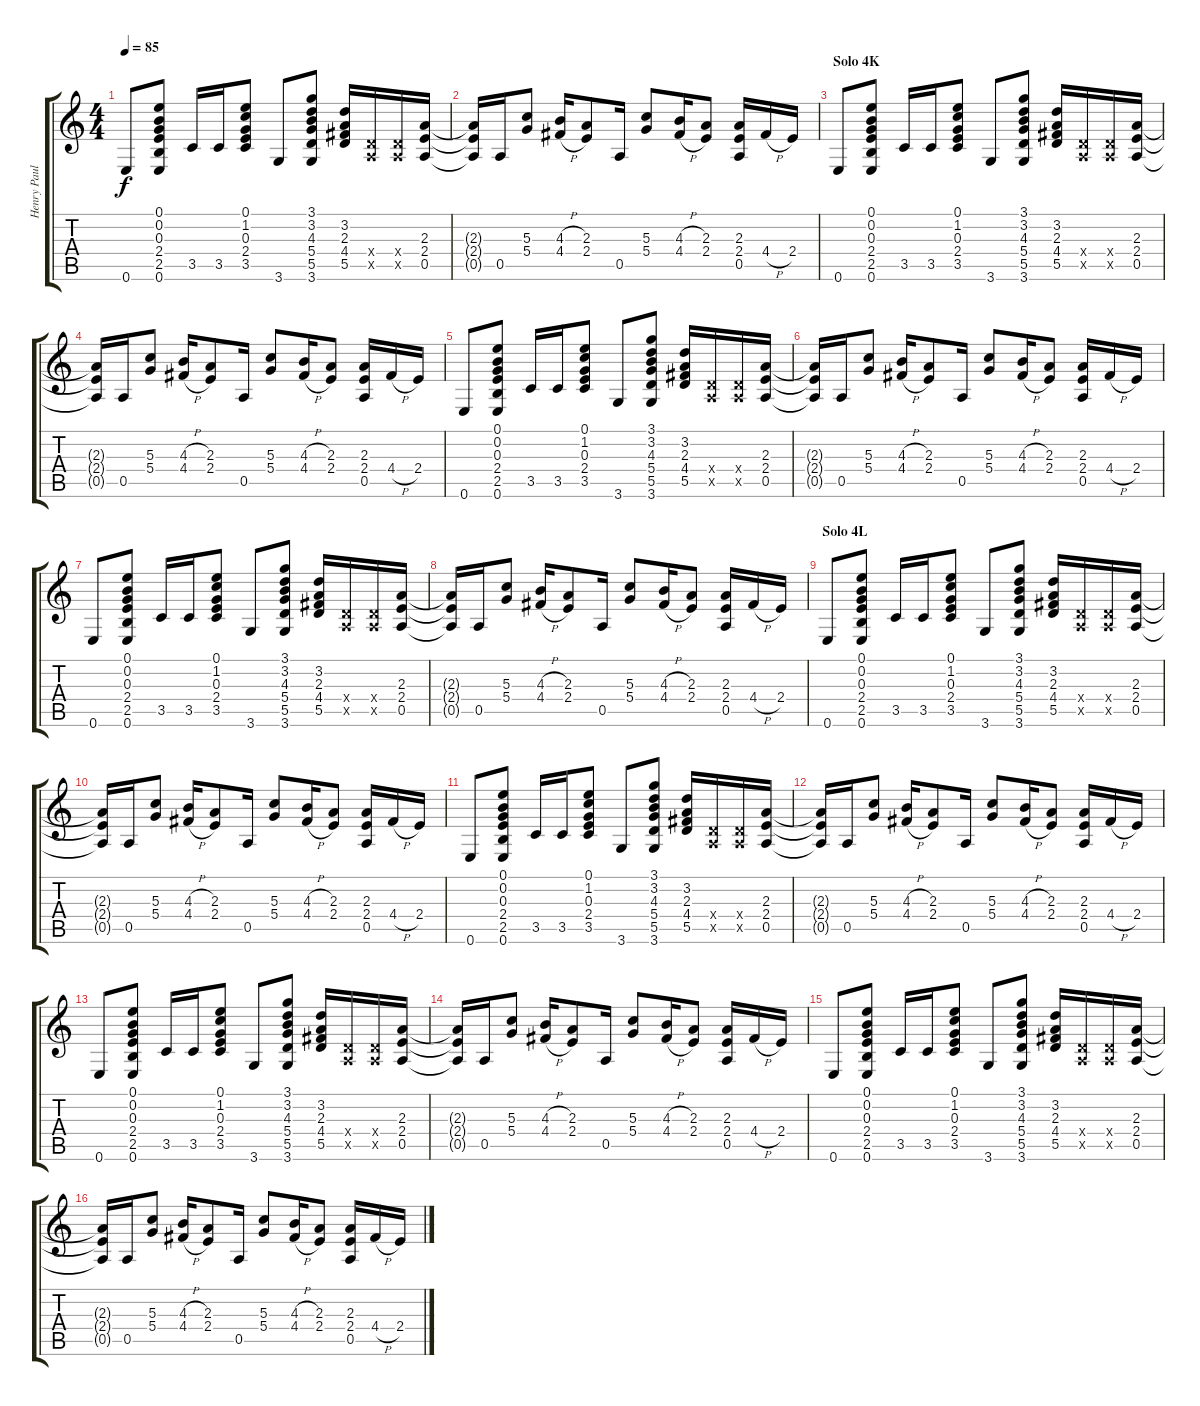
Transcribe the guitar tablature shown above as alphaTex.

\track ("Henry Paul Acoustic Rhythm" "Henry Paul") {instrument acousticguitarsteel}
\staff {score tabs}
\tuning (E4 B3 G3 D3 A2 E2) {hide}
\ts (4 4)
\tempo 85
\clef g2
\ks c
0.6.8{dy f} (0.1 0.2 0.3 2.4 2.5 0.6).8 3.5.16 3.5.16 (0.1 1.2 0.3 2.4 3.5).8 3.6.8 (3.1 3.2 4.3 5.4 5.5 3.6).8 (3.2 2.3 4.4 5.5).16 (0.4{x} 0.5{x}).16 (0.4{x} 0.5{x}).16 (2.3 2.4 0.5).16 |
(2.3{t} 2.4{t} 0.5{t}).16 0.5.16 (5.3 5.4).8 (4.3{h} 4.4{h}).16 (2.3 2.4).8 0.5.16 (5.3 5.4).8 (4.3{h} 4.4{h}).16 (2.3 2.4).8 (2.3 2.4 0.5).16 4.4{h}.16 2.4.16 |
\section ("" "Solo 4K")
0.6.8 (0.1 0.2 0.3 2.4 2.5 0.6).8 3.5.16 3.5.16 (0.1 1.2 0.3 2.4 3.5).8 3.6.8 (3.1 3.2 4.3 5.4 5.5 3.6).8 (3.2 2.3 4.4 5.5).16 (0.4{x} 0.5{x}).16 (0.4{x} 0.5{x}).16 (2.3 2.4 0.5).16 |
(2.3{t} 2.4{t} 0.5{t}).16 0.5.16 (5.3 5.4).8 (4.3{h} 4.4{h}).16 (2.3 2.4).8 0.5.16 (5.3 5.4).8 (4.3{h} 4.4{h}).16 (2.3 2.4).8 (2.3 2.4 0.5).16 4.4{h}.16 2.4.16 |
0.6.8 (0.1 0.2 0.3 2.4 2.5 0.6).8 3.5.16 3.5.16 (0.1 1.2 0.3 2.4 3.5).8 3.6.8 (3.1 3.2 4.3 5.4 5.5 3.6).8 (3.2 2.3 4.4 5.5).16 (0.4{x} 0.5{x}).16 (0.4{x} 0.5{x}).16 (2.3 2.4 0.5).16 |
(2.3{t} 2.4{t} 0.5{t}).16 0.5.16 (5.3 5.4).8 (4.3{h} 4.4{h}).16 (2.3 2.4).8 0.5.16 (5.3 5.4).8 (4.3{h} 4.4{h}).16 (2.3 2.4).8 (2.3 2.4 0.5).16 4.4{h}.16 2.4.16 |
0.6.8 (0.1 0.2 0.3 2.4 2.5 0.6).8 3.5.16 3.5.16 (0.1 1.2 0.3 2.4 3.5).8 3.6.8 (3.1 3.2 4.3 5.4 5.5 3.6).8 (3.2 2.3 4.4 5.5).16 (0.4{x} 0.5{x}).16 (0.4{x} 0.5{x}).16 (2.3 2.4 0.5).16 |
(2.3{t} 2.4{t} 0.5{t}).16 0.5.16 (5.3 5.4).8 (4.3{h} 4.4{h}).16 (2.3 2.4).8 0.5.16 (5.3 5.4).8 (4.3{h} 4.4{h}).16 (2.3 2.4).8 (2.3 2.4 0.5).16 4.4{h}.16 2.4.16 |
\section ("" "Solo 4L")
0.6.8 (0.1 0.2 0.3 2.4 2.5 0.6).8 3.5.16 3.5.16 (0.1 1.2 0.3 2.4 3.5).8 3.6.8 (3.1 3.2 4.3 5.4 5.5 3.6).8 (3.2 2.3 4.4 5.5).16 (0.4{x} 0.5{x}).16 (0.4{x} 0.5{x}).16 (2.3 2.4 0.5).16 |
(2.3{t} 2.4{t} 0.5{t}).16 0.5.16 (5.3 5.4).8 (4.3{h} 4.4{h}).16 (2.3 2.4).8 0.5.16 (5.3 5.4).8 (4.3{h} 4.4{h}).16 (2.3 2.4).8 (2.3 2.4 0.5).16 4.4{h}.16 2.4.16 |
0.6.8 (0.1 0.2 0.3 2.4 2.5 0.6).8 3.5.16 3.5.16 (0.1 1.2 0.3 2.4 3.5).8 3.6.8 (3.1 3.2 4.3 5.4 5.5 3.6).8 (3.2 2.3 4.4 5.5).16 (0.4{x} 0.5{x}).16 (0.4{x} 0.5{x}).16 (2.3 2.4 0.5).16 |
(2.3{t} 2.4{t} 0.5{t}).16 0.5.16 (5.3 5.4).8 (4.3{h} 4.4{h}).16 (2.3 2.4).8 0.5.16 (5.3 5.4).8 (4.3{h} 4.4{h}).16 (2.3 2.4).8 (2.3 2.4 0.5).16 4.4{h}.16 2.4.16 |
0.6.8 (0.1 0.2 0.3 2.4 2.5 0.6).8 3.5.16 3.5.16 (0.1 1.2 0.3 2.4 3.5).8 3.6.8 (3.1 3.2 4.3 5.4 5.5 3.6).8 (3.2 2.3 4.4 5.5).16 (0.4{x} 0.5{x}).16 (0.4{x} 0.5{x}).16 (2.3 2.4 0.5).16 |
(2.3{t} 2.4{t} 0.5{t}).16 0.5.16 (5.3 5.4).8 (4.3{h} 4.4{h}).16 (2.3 2.4).8 0.5.16 (5.3 5.4).8 (4.3{h} 4.4{h}).16 (2.3 2.4).8 (2.3 2.4 0.5).16 4.4{h}.16 2.4.16 |
0.6.8 (0.1 0.2 0.3 2.4 2.5 0.6).8 3.5.16 3.5.16 (0.1 1.2 0.3 2.4 3.5).8 3.6.8 (3.1 3.2 4.3 5.4 5.5 3.6).8 (3.2 2.3 4.4 5.5).16 (0.4{x} 0.5{x}).16 (0.4{x} 0.5{x}).16 (2.3 2.4 0.5).16 |
(2.3{t} 2.4{t} 0.5{t}).16 0.5.16 (5.3 5.4).8 (4.3{h} 4.4{h}).16 (2.3 2.4).8 0.5.16 (5.3 5.4).8 (4.3{h} 4.4{h}).16 (2.3 2.4).8 (2.3 2.4 0.5).16 4.4{h}.16 2.4.16
